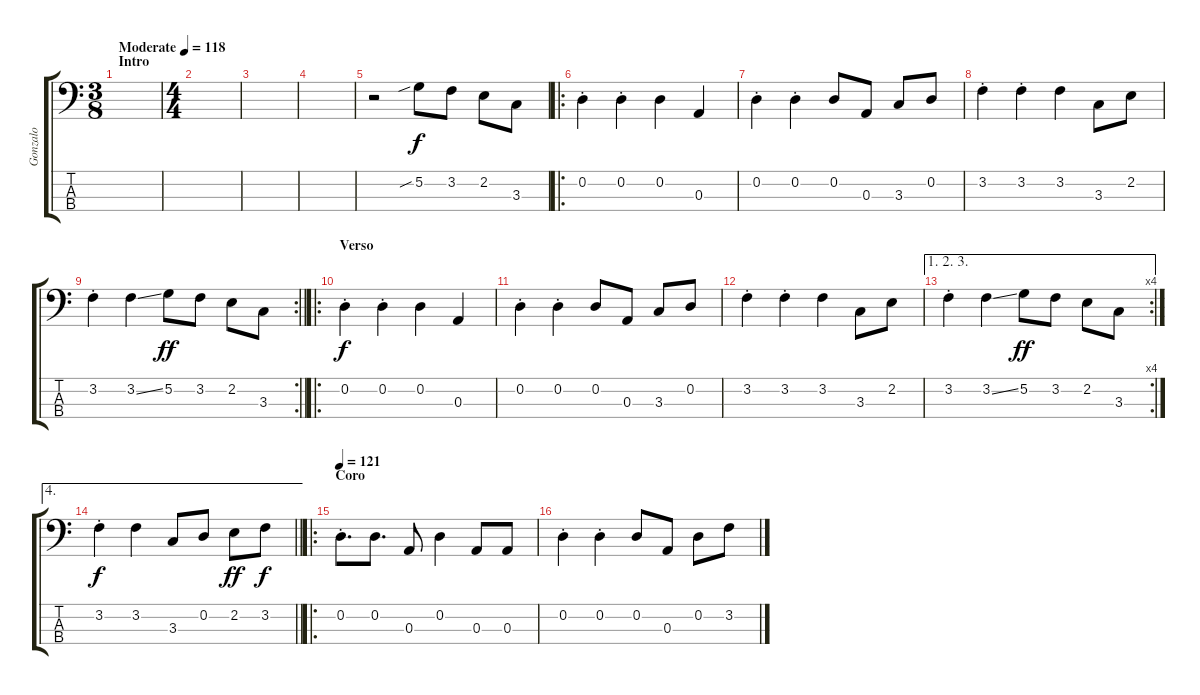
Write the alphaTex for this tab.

\track ("Gonzalo" "Gonzalo") {instrument electricbassfinger}
\staff {score tabs}
\tuning (G2 D2 A1 E1) {hide}
\ts (3 8)
\section ("" "Intro")
\tempo (118 "Moderate")
\clef f4
\ks c
|
\ts (4 4)
|
|
|
r.2 5.2{sib}.8 3.2.8 2.2.8 3.3.8 |
\ro
0.2{st}.4 0.2{st}.4 0.2.4 0.3.4 |
0.2{st}.4 0.2{st}.4 0.2.8 0.3.8 3.3.8 0.2.8 |
3.2{st}.4 3.2{st}.4 3.2.4 3.3.8 2.2.8 |
\rc 2
\barLineRight lightlight
3.2{st}.4 3.2{ss}.4 5.2.8{dy ff} 3.2.8 2.2.8 3.3.8 |
\ro
\section ("" "Verso")
0.2{st}.4{dy f} 0.2{st}.4 0.2.4 0.3.4 |
0.2{st}.4 0.2{st}.4 0.2.8 0.3.8 3.3.8 0.2.8 |
3.2{st}.4 3.2{st}.4 3.2.4 3.3.8 2.2.8 |
\ae (1 2 3)
\rc 4
3.2{st}.4 3.2{ss}.4 5.2.8{dy ff} 3.2.8 2.2.8 3.3.8 |
\ae 4
\barLineRight lightlight
3.2{st}.4{dy f} 3.2.4 3.3.8 0.2.8 2.2.8{dy ff} 3.2.8{dy f} |
\ro
\section ("" "Coro")
\tempo 121
0.2{st}.8{d} 0.2.8{d} 0.3.8 0.2.4 0.3.8 0.3.8 |
0.2{st}.4 0.2{st}.4 0.2.8 0.3.8 0.2.8 3.2.8
